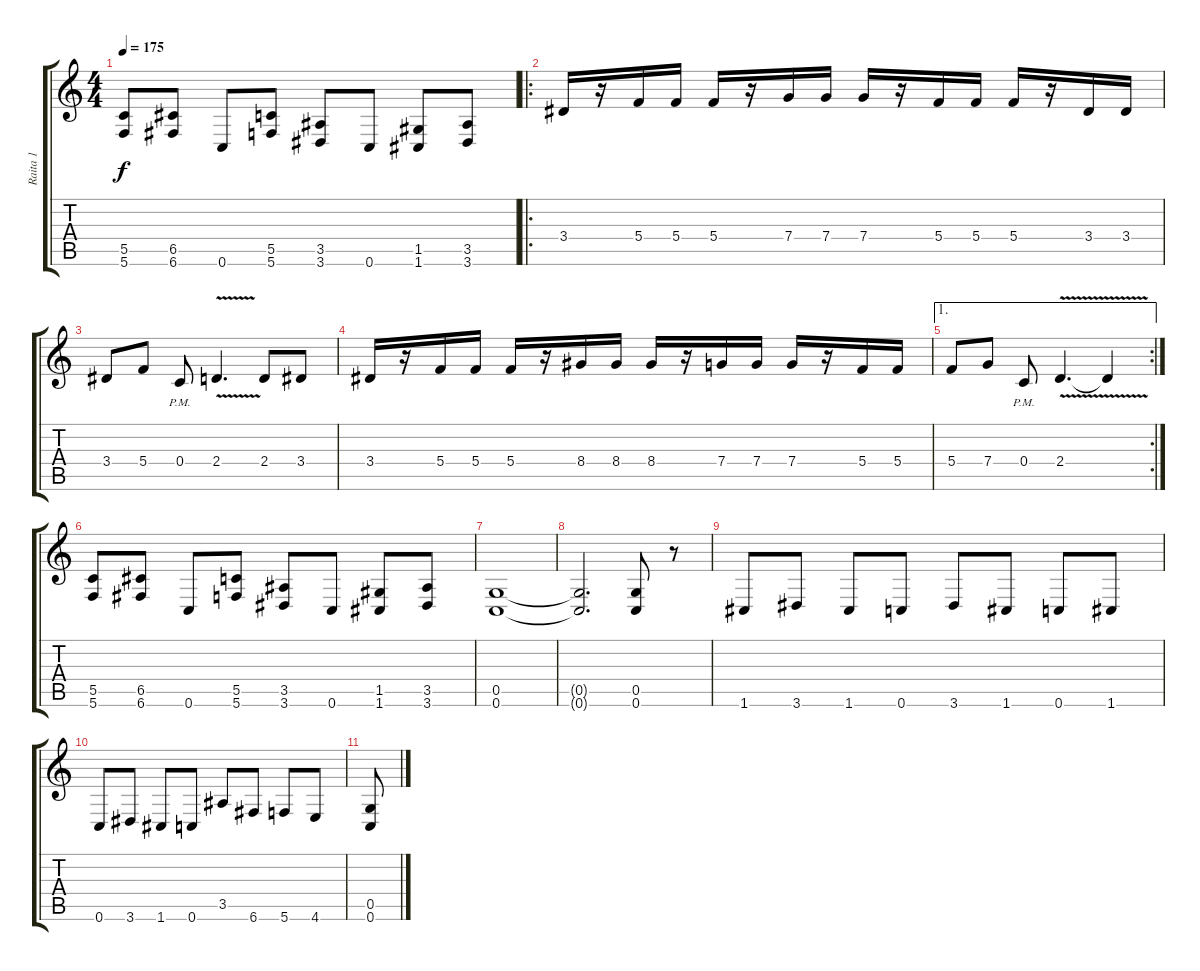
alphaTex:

\track ("Raita 1" "Raita 1") {instrument distortionguitar}
\staff {score tabs}
\tuning (D4 A3 F3 C3 G2 C2) {hide}
\ts (4 4)
\tempo 175
\clef g2
\ks c
(5.5 5.6).8{dy f} (6.5 6.6).8 0.6.8 (5.5 5.6).8 (3.5 3.6).8 0.6.8 (1.5 1.6).8 (3.5 3.6).8 |
\ro
3.4.16 r.16 5.4.16 5.4.16 5.4.16 r.16 7.4.16 7.4.16 7.4.16 r.16 5.4.16 5.4.16 5.4.16 r.16 3.4.16 3.4.16 |
3.4.8 5.4.8 0.4{pm}.8 2.4{v}.4{d} 2.4.8 3.4.8 |
3.4.16 r.16 5.4.16 5.4.16 5.4.16 r.16 8.4.16 8.4.16 8.4.16 r.16 7.4.16 7.4.16 7.4.16 r.16 5.4.16 5.4.16 |
\ae 1
\rc 2
5.4.8 7.4.8 0.4{pm}.8 2.4{v}.4{d} 2.4{t}.4 |
(5.5 5.6).8 (6.5 6.6).8 0.6.8 (5.5 5.6).8 (3.5 3.6).8 0.6.8 (1.5 1.6).8 (3.5 3.6).8 |
(0.5 0.6).1 |
(0.5{t} 0.6{t}).2{d} (0.5 0.6).8 r.8 |
1.6.8 3.6.8 1.6.8 0.6.8 3.6.8 1.6.8 0.6.8 1.6.8 |
0.6.8 3.6.8 1.6.8 0.6.8 3.5.8 6.6.8 5.6.8 4.6.8 |
(0.5 0.6).8
